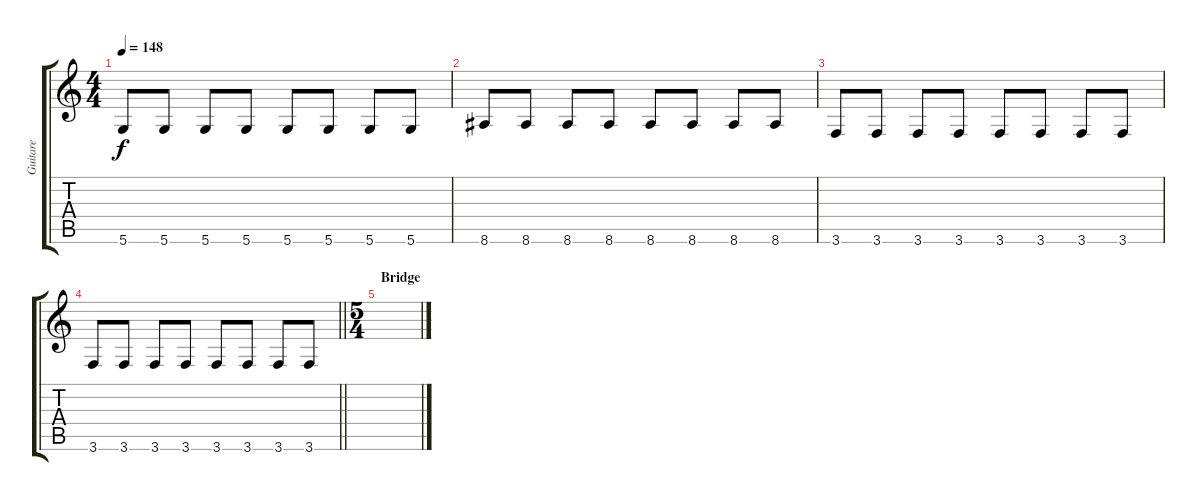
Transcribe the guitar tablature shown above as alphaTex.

\track ("Guitare" "Guitare") {instrument electricguitarclean}
\staff {score tabs}
\tuning (E4 B3 G3 D3 A2 D2) {hide}
\ts (4 4)
\tempo 148
\clef g2
\ks c
5.6.8{dy f} 5.6.8 5.6.8 5.6.8 5.6.8 5.6.8 5.6.8 5.6.8 |
8.6.8 8.6.8 8.6.8 8.6.8 8.6.8 8.6.8 8.6.8 8.6.8 |
3.6.8 3.6.8 3.6.8 3.6.8 3.6.8 3.6.8 3.6.8 3.6.8 |
\barLineRight lightlight
3.6.8 3.6.8 3.6.8 3.6.8 3.6.8 3.6.8 3.6.8 3.6.8 |
\ts (5 4)
\section ("" "Bridge")
